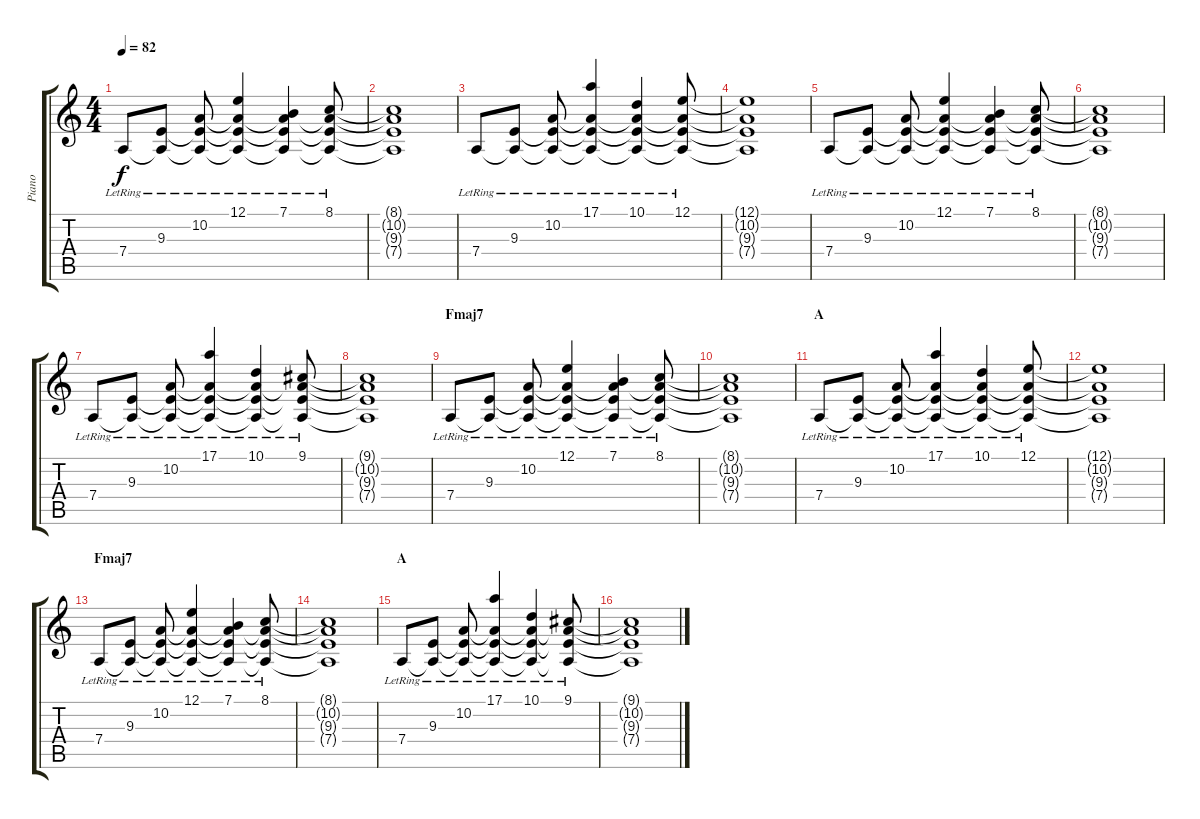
\track ("Piano" "Piano") {instrument acousticgrandpiano}
\staff {score tabs}
\tuning (E4 B3 G3 D3 A2 E2) {hide}
\ts (4 4)
\tempo 82
\clef g2
\ks c
7.4{lr}.8{dy f instrument acousticgrandpiano} (9.3{lr} 7.4{t}).8 (10.2{lr} 9.3{t} 7.4{t}).8 (12.1{lr} 10.2{t} 9.3{t} 7.4{t}).4 (7.1{lr} 10.2{t} 9.3{t} 7.4{t}).4 (8.1{lr} 10.2{t} 9.3{t} 7.4{t}).8 |
(8.1{t} 10.2{t} 9.3{t} 7.4{t}).1 |
7.4{lr}.8 (9.3{lr} 7.4{t}).8 (10.2{lr} 9.3{t} 7.4{t}).8 (17.1{lr} 10.2{t} 9.3{t} 7.4{t}).4 (10.1{lr} 10.2{t} 9.3{t} 7.4{t}).4 (12.1{lr} 10.2{t} 9.3{t} 7.4{t}).8 |
(12.1{t} 10.2{t} 9.3{t} 7.4{t}).1 |
7.4{lr}.8 (9.3{lr} 7.4{t}).8 (10.2{lr} 9.3{t} 7.4{t}).8 (12.1{lr} 10.2{t} 9.3{t} 7.4{t}).4 (7.1{lr} 10.2{t} 9.3{t} 7.4{t}).4 (8.1{lr} 10.2{t} 9.3{t} 7.4{t}).8 |
(8.1{t} 10.2{t} 9.3{t} 7.4{t}).1 |
7.4{lr}.8 (9.3{lr} 7.4{t}).8 (10.2{lr} 9.3{t} 7.4{t}).8 (17.1{lr} 10.2{t} 9.3{t} 7.4{t}).4 (10.1{lr} 10.2{t} 9.3{t} 7.4{t}).4 (9.1{lr} 10.2{t} 9.3{t} 7.4{t}).8 |
(9.1{t} 10.2{t} 9.3{t} 7.4{t}).1 |
\section ("" "Fmaj7")
7.4{lr}.8 (9.3{lr} 7.4{t}).8 (10.2{lr} 9.3{t} 7.4{t}).8 (12.1{lr} 10.2{t} 9.3{t} 7.4{t}).4 (7.1{lr} 10.2{t} 9.3{t} 7.4{t}).4 (8.1{lr} 10.2{t} 9.3{t} 7.4{t}).8 |
(8.1{t} 10.2{t} 9.3{t} 7.4{t}).1 |
\section ("" "A")
7.4{lr}.8 (9.3{lr} 7.4{t}).8 (10.2{lr} 9.3{t} 7.4{t}).8 (17.1{lr} 10.2{t} 9.3{t} 7.4{t}).4 (10.1{lr} 10.2{t} 9.3{t} 7.4{t}).4 (12.1{lr} 10.2{t} 9.3{t} 7.4{t}).8 |
(12.1{t} 10.2{t} 9.3{t} 7.4{t}).1 |
\section ("" "Fmaj7")
7.4{lr}.8 (9.3{lr} 7.4{t}).8 (10.2{lr} 9.3{t} 7.4{t}).8 (12.1{lr} 10.2{t} 9.3{t} 7.4{t}).4 (7.1{lr} 10.2{t} 9.3{t} 7.4{t}).4 (8.1{lr} 10.2{t} 9.3{t} 7.4{t}).8 |
(8.1{t} 10.2{t} 9.3{t} 7.4{t}).1 |
\section ("" "A")
7.4{lr}.8 (9.3{lr} 7.4{t}).8 (10.2{lr} 9.3{t} 7.4{t}).8 (17.1{lr} 10.2{t} 9.3{t} 7.4{t}).4 (10.1{lr} 10.2{t} 9.3{t} 7.4{t}).4 (9.1{lr} 10.2{t} 9.3{t} 7.4{t}).8 |
(9.1{t} 10.2{t} 9.3{t} 7.4{t}).1
